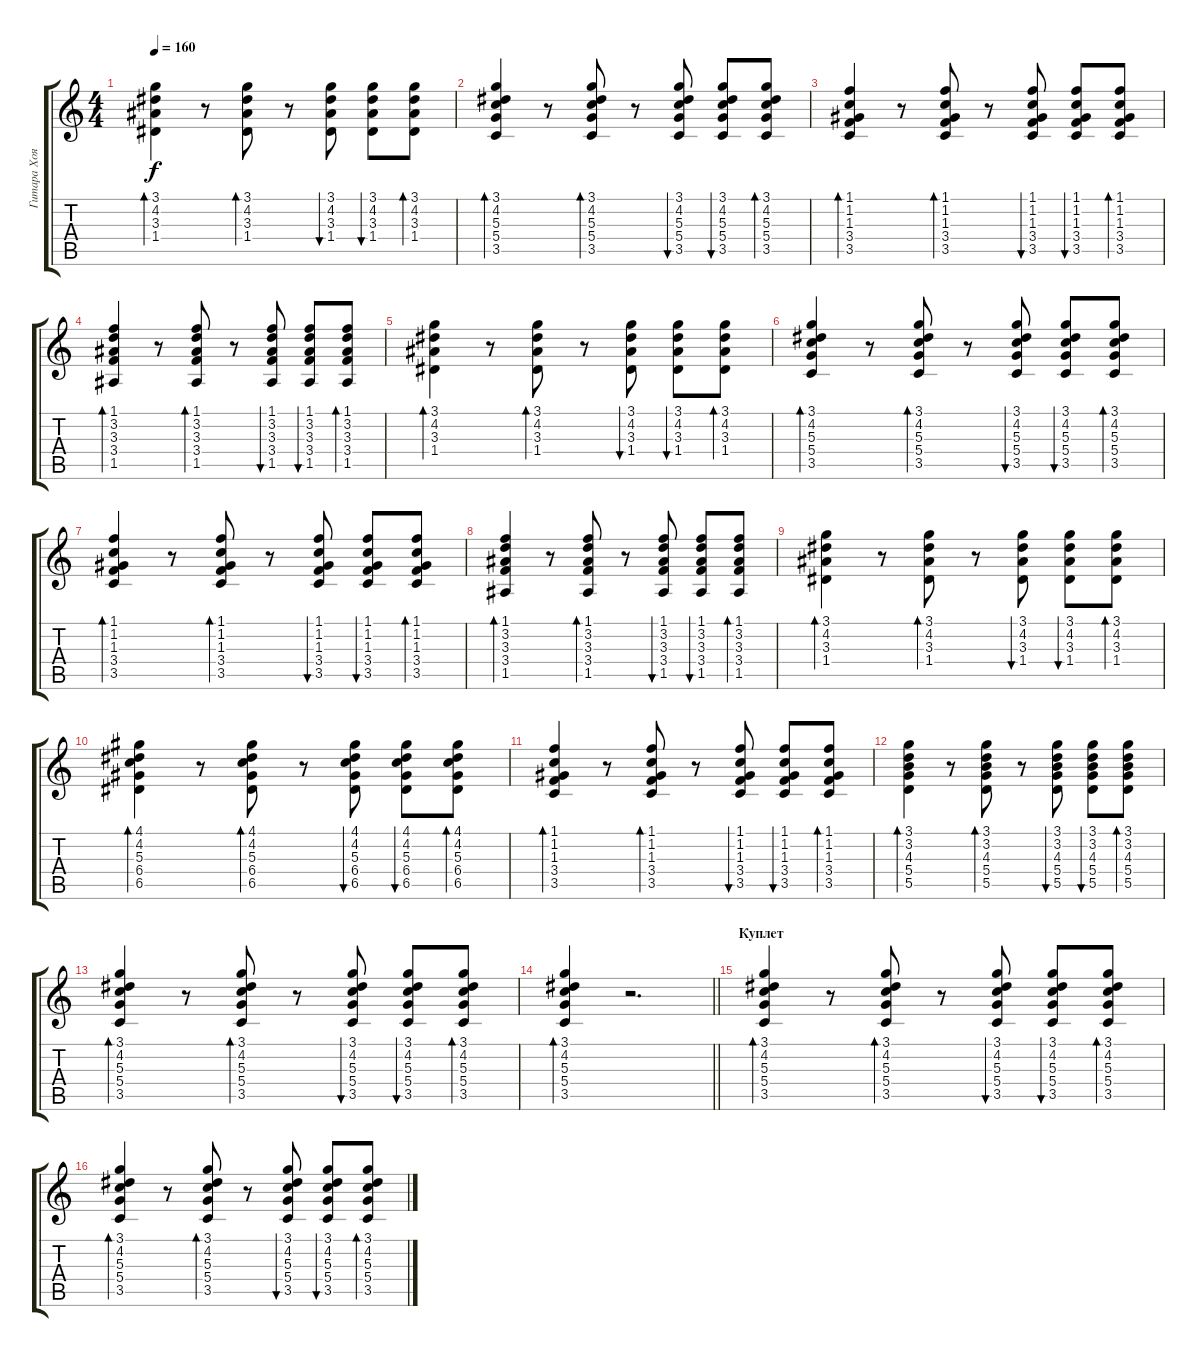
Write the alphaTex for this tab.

\track ("Гитара Хоя" "Гитара Хоя") {instrument acousticguitarsteel}
\staff {score tabs}
\tuning (E4 B3 G3 D3 A2 E2) {hide}
\ts (4 4)
\tempo 160
\clef g2
\ks c
(3.1 4.2 3.3 1.4).4{bd 60 dy f} r.8 (3.1 4.2 3.3 1.4).8{bd 60} r.8 (3.1 4.2 3.3 1.4).8{bu 60} (3.1 4.2 3.3 1.4).8{bu 60} (3.1 4.2 3.3 1.4).8{bd 60} |
(3.1 4.2 5.3 5.4 3.5).4{bd 60} r.8 (3.1 4.2 5.3 5.4 3.5).8{bd 60} r.8 (3.1 4.2 5.3 5.4 3.5).8{bu 60} (3.1 4.2 5.3 5.4 3.5).8{bu 60} (3.1 4.2 5.3 5.4 3.5).8{bd 60} |
(1.1 1.2 1.3 3.4 3.5).4{bd 60} r.8 (1.1 1.2 1.3 3.4 3.5).8{bd 60} r.8 (1.1 1.2 1.3 3.4 3.5).8{bu 60} (1.1 1.2 1.3 3.4 3.5).8{bu 60} (1.1 1.2 1.3 3.4 3.5).8{bd 60} |
(1.1 3.2 3.3 3.4 1.5).4{bd 60} r.8 (1.1 3.2 3.3 3.4 1.5).8{bd 60} r.8 (1.1 3.2 3.3 3.4 1.5).8{bu 60} (1.1 3.2 3.3 3.4 1.5).8{bu 60} (1.1 3.2 3.3 3.4 1.5).8{bd 60} |
(3.1 4.2 3.3 1.4).4{bd 60} r.8 (3.1 4.2 3.3 1.4).8{bd 60} r.8 (3.1 4.2 3.3 1.4).8{bu 60} (3.1 4.2 3.3 1.4).8{bu 60} (3.1 4.2 3.3 1.4).8{bd 60} |
(3.1 4.2 5.3 5.4 3.5).4{bd 60} r.8 (3.1 4.2 5.3 5.4 3.5).8{bd 60} r.8 (3.1 4.2 5.3 5.4 3.5).8{bu 60} (3.1 4.2 5.3 5.4 3.5).8{bu 60} (3.1 4.2 5.3 5.4 3.5).8{bd 60} |
(1.1 1.2 1.3 3.4 3.5).4{bd 60} r.8 (1.1 1.2 1.3 3.4 3.5).8{bd 60} r.8 (1.1 1.2 1.3 3.4 3.5).8{bu 60} (1.1 1.2 1.3 3.4 3.5).8{bu 60} (1.1 1.2 1.3 3.4 3.5).8{bd 60} |
(1.1 3.2 3.3 3.4 1.5).4{bd 60} r.8 (1.1 3.2 3.3 3.4 1.5).8{bd 60} r.8 (1.1 3.2 3.3 3.4 1.5).8{bu 60} (1.1 3.2 3.3 3.4 1.5).8{bu 60} (1.1 3.2 3.3 3.4 1.5).8{bd 60} |
(3.1 4.2 3.3 1.4).4{bd 60} r.8 (3.1 4.2 3.3 1.4).8{bd 60} r.8 (3.1 4.2 3.3 1.4).8{bu 60} (3.1 4.2 3.3 1.4).8{bu 60} (3.1 4.2 3.3 1.4).8{bd 60} |
(4.1 4.2 5.3 6.4 6.5).4{bd 60} r.8 (4.1 4.2 5.3 6.4 6.5).8{bd 60} r.8 (4.1 4.2 5.3 6.4 6.5).8{bu 60} (4.1 4.2 5.3 6.4 6.5).8{bu 60} (4.1 4.2 5.3 6.4 6.5).8{bd 60} |
(1.1 1.2 1.3 3.4 3.5).4{bd 60} r.8 (1.1 1.2 1.3 3.4 3.5).8{bd 60} r.8 (1.1 1.2 1.3 3.4 3.5).8{bu 60} (1.1 1.2 1.3 3.4 3.5).8{bu 60} (1.1 1.2 1.3 3.4 3.5).8{bd 60} |
(3.1 3.2 4.3 5.4 5.5).4{bd 60} r.8 (3.1 3.2 4.3 5.4 5.5).8{bd 60} r.8 (3.1 3.2 4.3 5.4 5.5).8{bu 60} (3.1 3.2 4.3 5.4 5.5).8{bu 60} (3.1 3.2 4.3 5.4 5.5).8{bd 60} |
(3.1 4.2 5.3 5.4 3.5).4{bd 60} r.8 (3.1 4.2 5.3 5.4 3.5).8{bd 60} r.8 (3.1 4.2 5.3 5.4 3.5).8{bu 60} (3.1 4.2 5.3 5.4 3.5).8{bu 60} (3.1 4.2 5.3 5.4 3.5).8{bd 60} |
\barLineRight lightlight
(3.1 4.2 5.3 5.4 3.5).4{bd 60} r.2{d} |
\section ("" "Куплет")
(3.1 4.2 5.3 5.4 3.5).4{bd 60} r.8 (3.1 4.2 5.3 5.4 3.5).8{bd 60} r.8 (3.1 4.2 5.3 5.4 3.5).8{bu 60} (3.1 4.2 5.3 5.4 3.5).8{bu 60} (3.1 4.2 5.3 5.4 3.5).8{bd 60} |
(3.1 4.2 5.3 5.4 3.5).4{bd 60} r.8 (3.1 4.2 5.3 5.4 3.5).8{bd 60} r.8 (3.1 4.2 5.3 5.4 3.5).8{bu 60} (3.1 4.2 5.3 5.4 3.5).8{bu 60} (3.1 4.2 5.3 5.4 3.5).8{bd 60}
